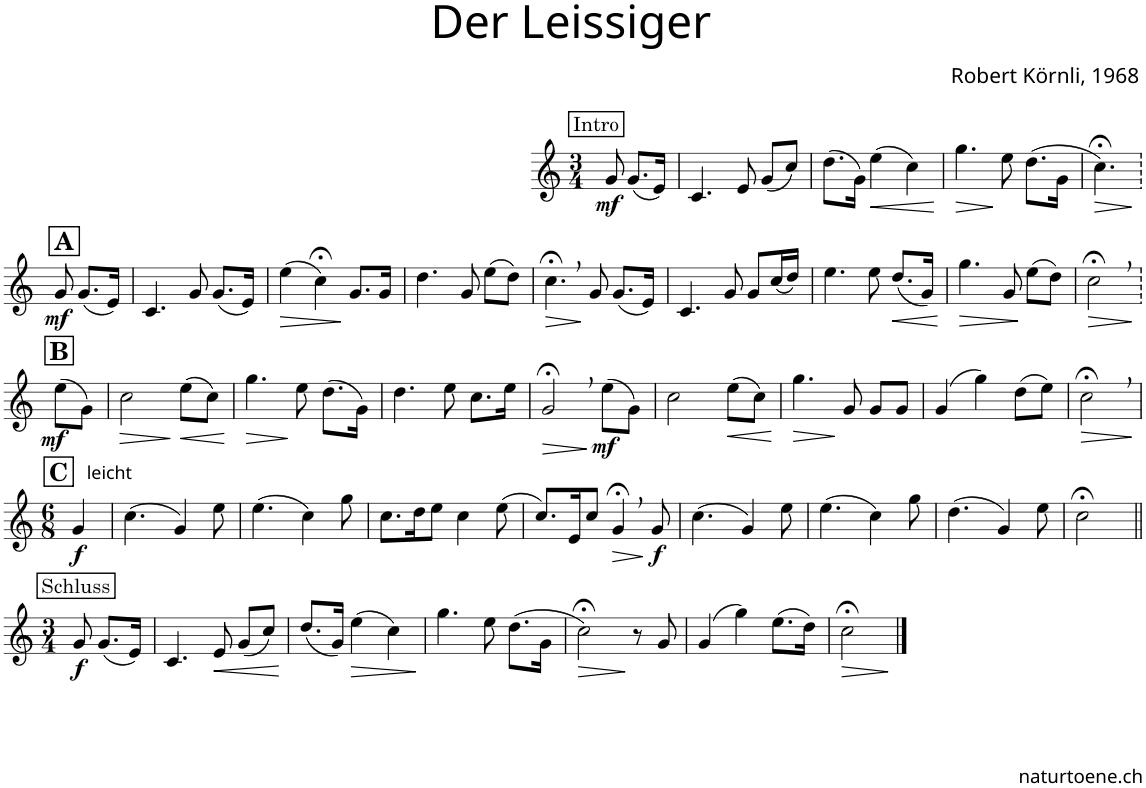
**kern	**dynam
*part1	*part1
*staff1	*staff1
*I"Alphorn	*
*I'Alphn.	*
*clefG2	*
*Trd4c6	*
*k[]	*
*M3/4	*
!!LO:REH:place=s1:a:cj:fs=11:t=Intro
=	=
!	!LO:DY:b
8g/	mf
(8.g/L	.
16e/Jk)	.
=1	=1
4.c/	.
8e/	.
(8g/L	.
8cc/J)	.
=2	=2
(8.dd\L	.
16g\Jk)	.
!	!LO:HP:b
(4ee\	<
4cc\)	.
.	[
=3	=3
!	!LO:HP:b
4.gg\	>
8ee\	]
(8.dd\L	.
16g\Jk	.
=4	=4
!	!LO:HP:b
4.cc;<\)	>
.	]
!!LO:LB:g=z
=4X1	=4X1
!!LO:REH:place=s1:a:B:cj:fs=14:t=A
!	!LO:DY:b
8g/	mf
(8.g/L	.
16e/Jk)	.
=5	=5
4.c/	.
8g/	.
(8.g/L	.
16e/Jk)	.
=6	=6
!	!LO:HP:b
(4ee\	>
4cc;<\)	.
8.g/L	]
16g/Jk	.
=7	=7
4.dd\	.
8g/	.
(8ee\L	.
8dd\J)	.
=8	=8
!	!LO:HP:b
4.cc;<,\	>
8g/	]
(8.g/L	.
16e/Jk)	.
=9	=9
4.c/	.
8g/	.
8g/L	.
(16cc/L	.
16dd/JJ)	.
=10	=10
4.ee\	.
8ee\	.
!	!LO:HP:b
(8.dd/L	<
16g/Jk)	.
.	[
=11	=11
!	!LO:HP:b
4.gg\	>
8g/	.
(8ee\L	]
8dd\J)	.
=12	=12
!	!LO:HP:b
2cc;<,\	>
.	]
!!LO:LB:g=z
!!LO:REH:place=s1:a:B:cj:fs=14:t=B
=12X2	=12X2
!	!LO:DY:b
(8ee\L	mf
8g\J)	.
=13	=13
!	!LO:HP:b
2cc\	>
!	!LO:HP:n=1:b
(8ee\L	] <
8cc\J)	.
.	[
=14	=14
!	!LO:HP:b
4.gg\	>
8ee\	]
(8.dd\L	.
16g\Jk)	.
=15	=15
4.dd\	.
8ee\	.
8.cc\L	.
16ee\Jk	.
=16	=16
!	!LO:HP:b
2g;<,/	>
!	!LO:DY:n=1:b
(8ee\L	] mf
8g\J)	.
=17	=17
2cc\	.
!	!LO:HP:b
(8ee\L	<
8cc\J)	.
.	[
=18	=18
!	!LO:HP:b
4.gg\	>
8g/	]
8g/L	.
8g/J	.
=19	=19
(4g/	.
4gg\)	.
(8dd\L	.
8ee\J)	.
=20	=20
!	!LO:HP:b
2cc;<,\	>
.	]
!!LO:LB:g=z
=20X3	=20X3
!!LO:REH:place=s1:a:B:cj:fs=14:t=C
*M6/8	*
!LO:TX:a:t=leicht	!
!	!LO:DY:b
4g/	f
=21	=21
(4.cc\	.
4g/)	.
8ee\	.
=22	=22
(4.ee\	.
4cc\)	.
8gg\	.
=23	=23
8.cc\L	.
16dd\K	.
8ee\J	.
4cc\	.
(8ee\	.
=24	=24
8.cc/L)	.
16e/K	.
8cc/J	.
!	!LO:HP:b
4g;<,/	>
!	!LO:DY:n=1:b
8g/	] f
=25	=25
(4.cc\	.
4g/)	.
8ee\	.
=26	=26
(4.ee\	.
4cc\)	.
8gg\	.
=27	=27
(4.dd\	.
4g/)	.
8ee\	.
=28	=28
2cc;<\	.
!!LO:LB:g=z
=29||	=29||
!!LO:REH:place=s1:a:cj:fs=11:t=Schluss
*M3/4	*
!	!LO:DY:b
8g/	f
(8.g/L	.
16e/Jk)	.
=30	=30
4.c/	.
!	!LO:HP:b
8e/	<
(8g/L	.
8cc/J)	.
.	[
=31	=31
(8.dd/L	.
16g/Jk)	.
!	!LO:HP:b
(4ee\	>
4cc\)	.
.	]
=32	=32
4.gg\	.
8ee\	.
(8.dd\L	.
16g\Jk	.
=33	=33
!	!LO:HP:b
2cc;<\)	>
8r	.
8g/	.
.	]
=34	=34
(4g/	.
4gg\)	.
(8.ee\L	.
16dd\Jk)	.
=35	=35
!	!LO:HP:b
2cc;<\	>
.	]
==	==
*-	*-
